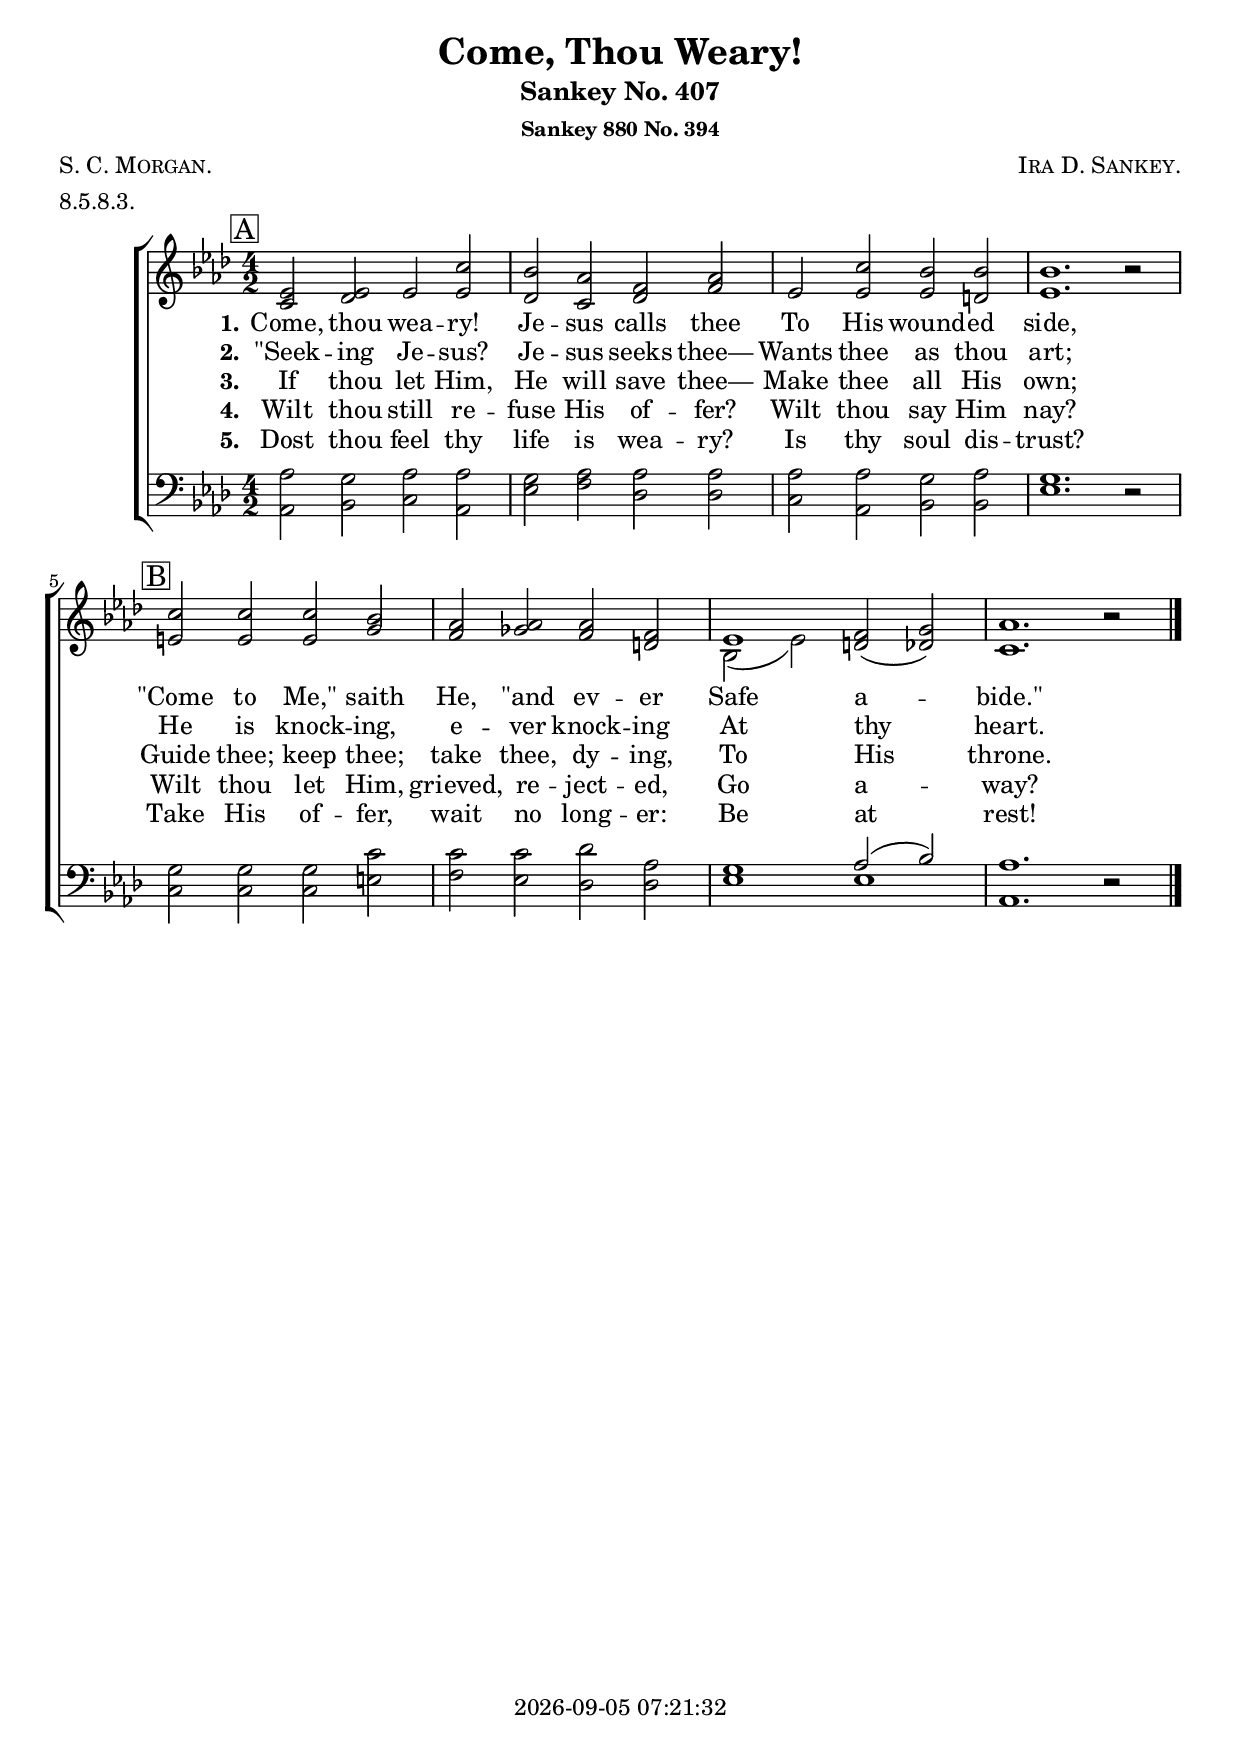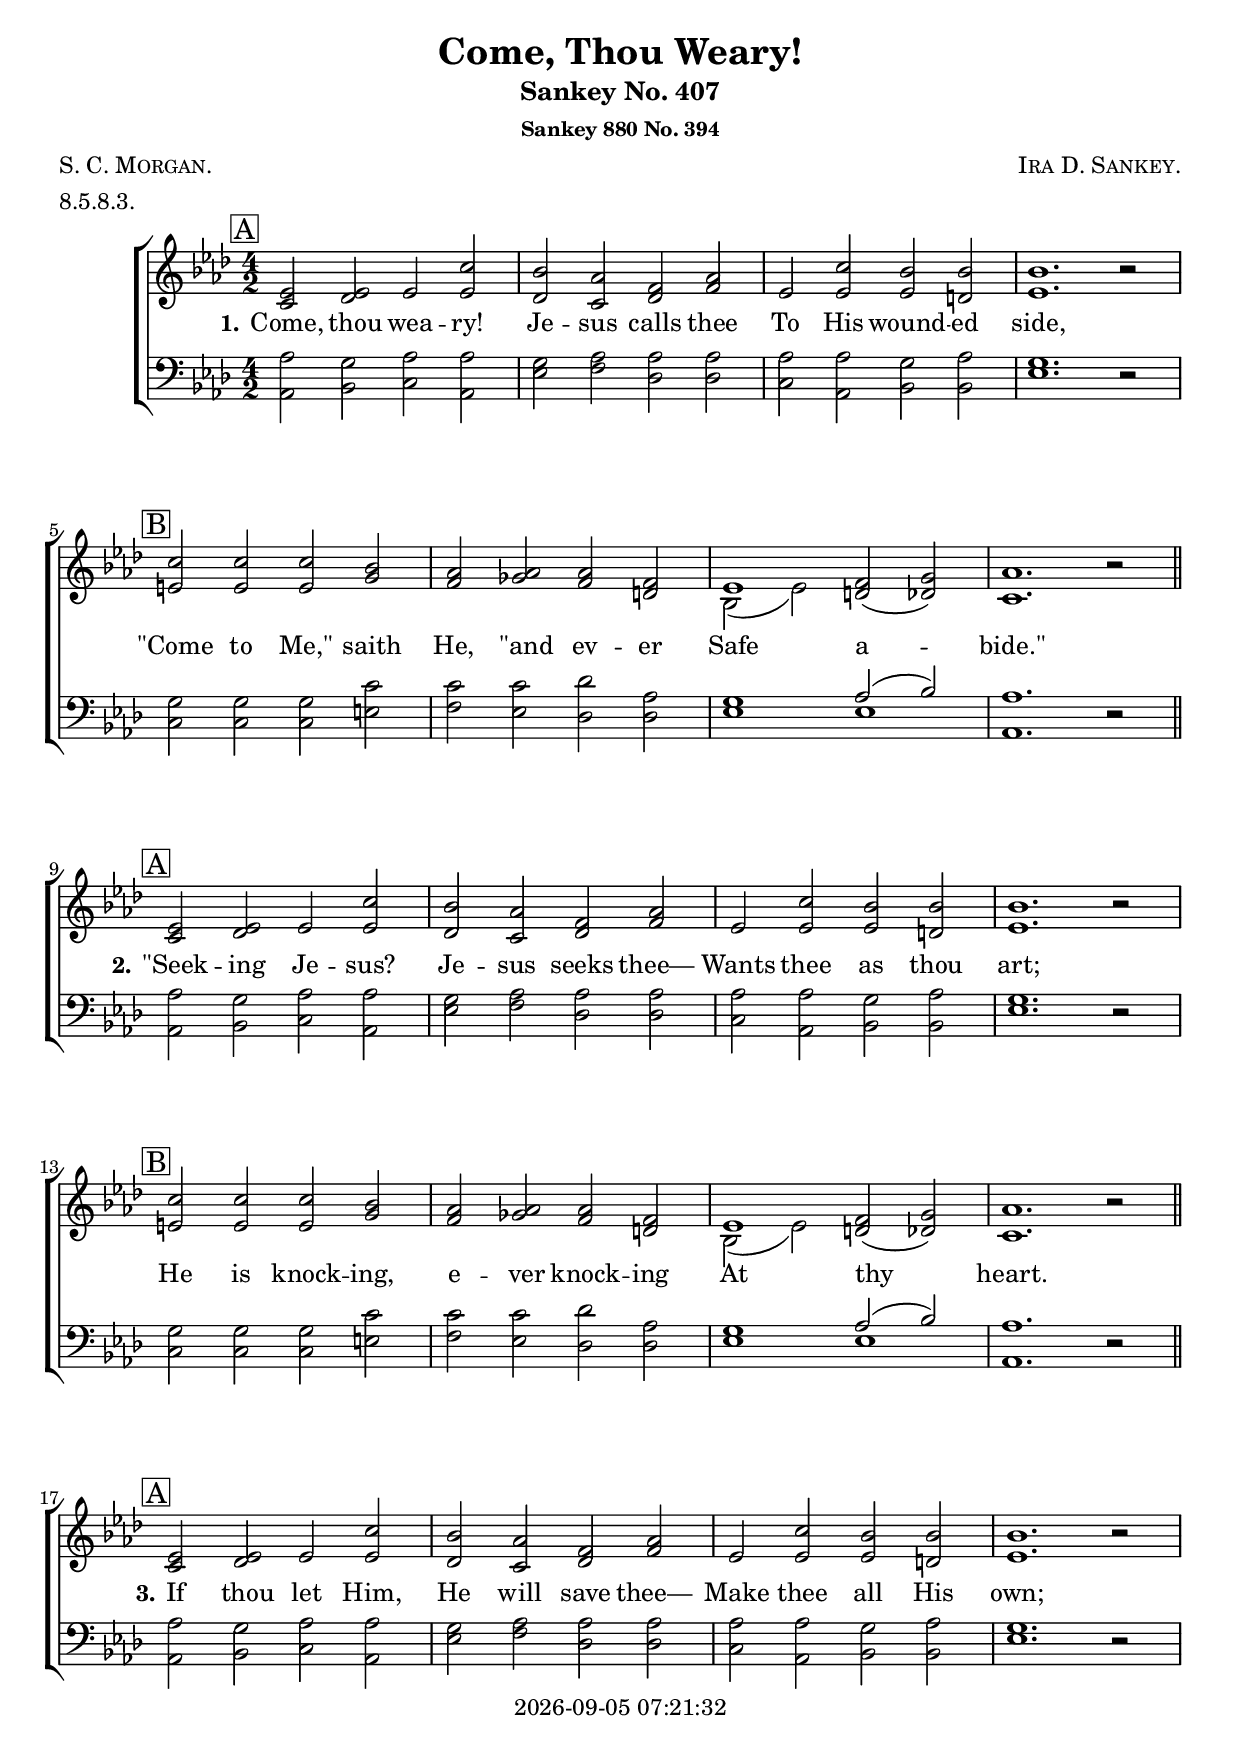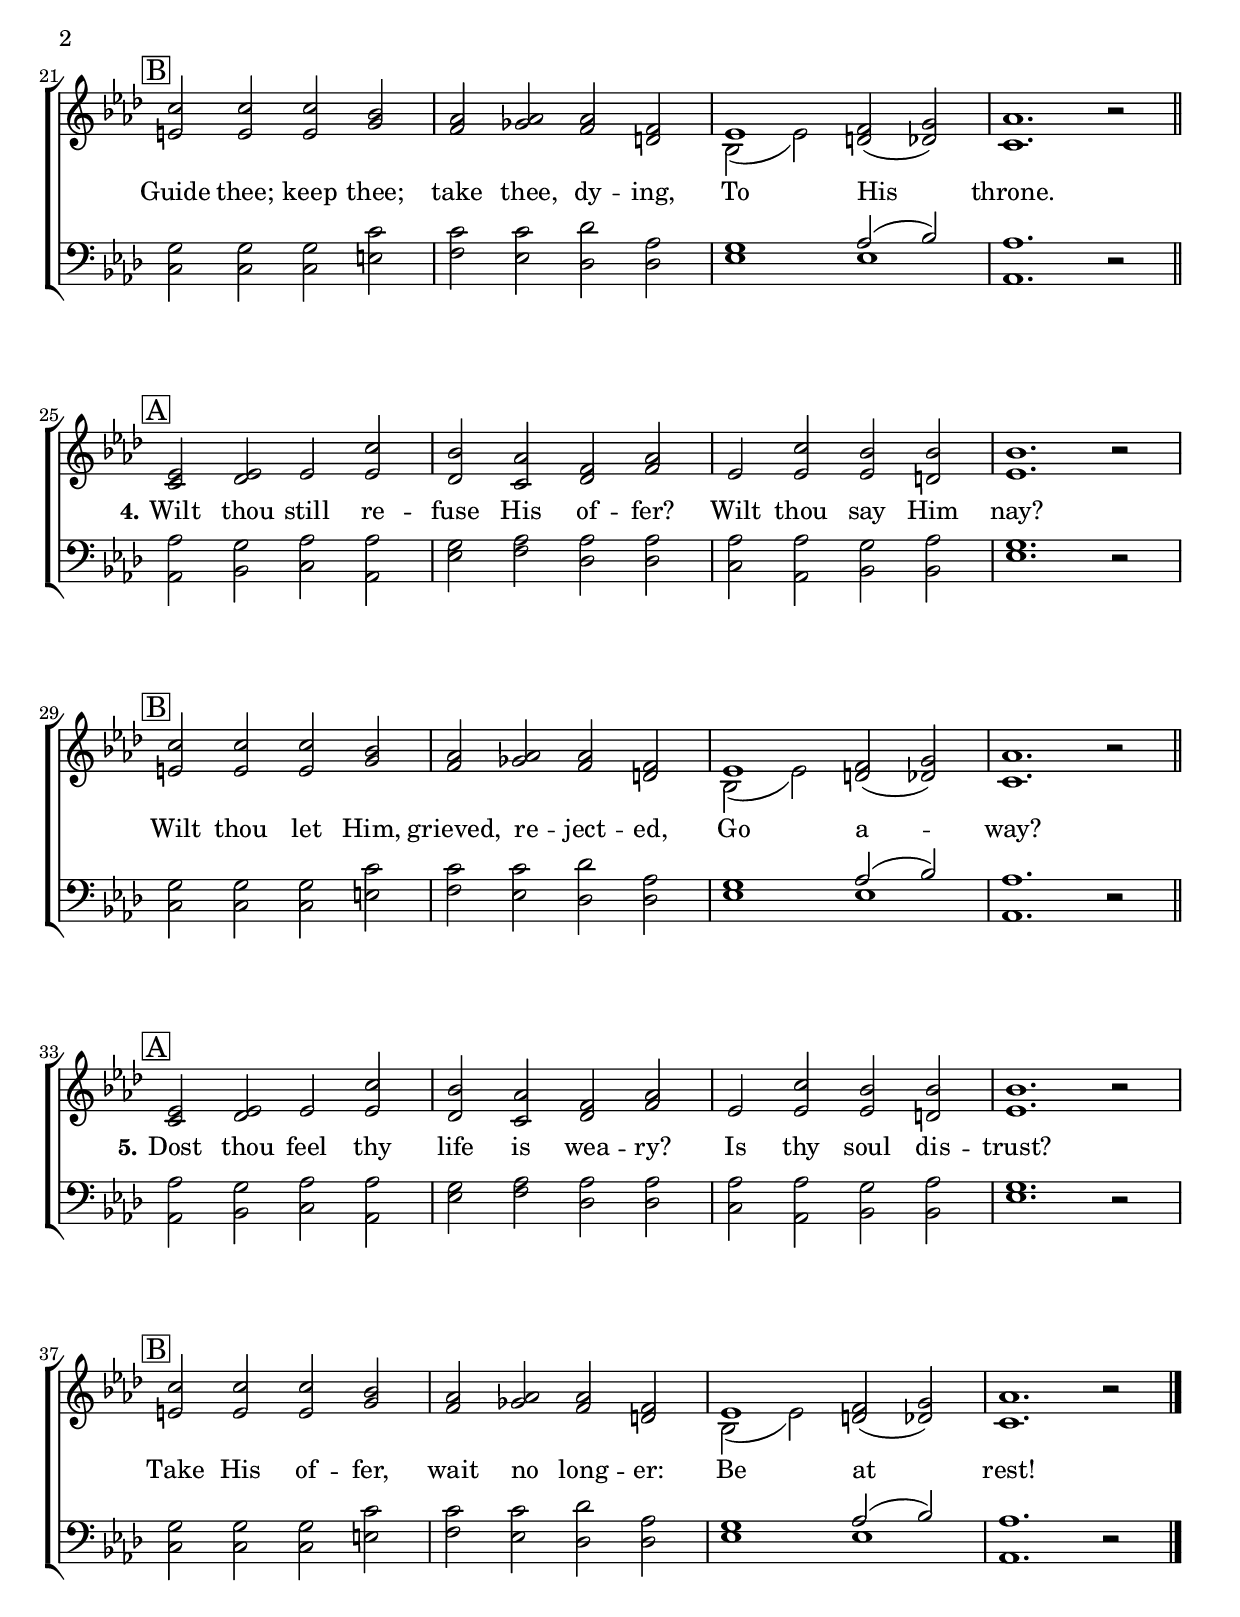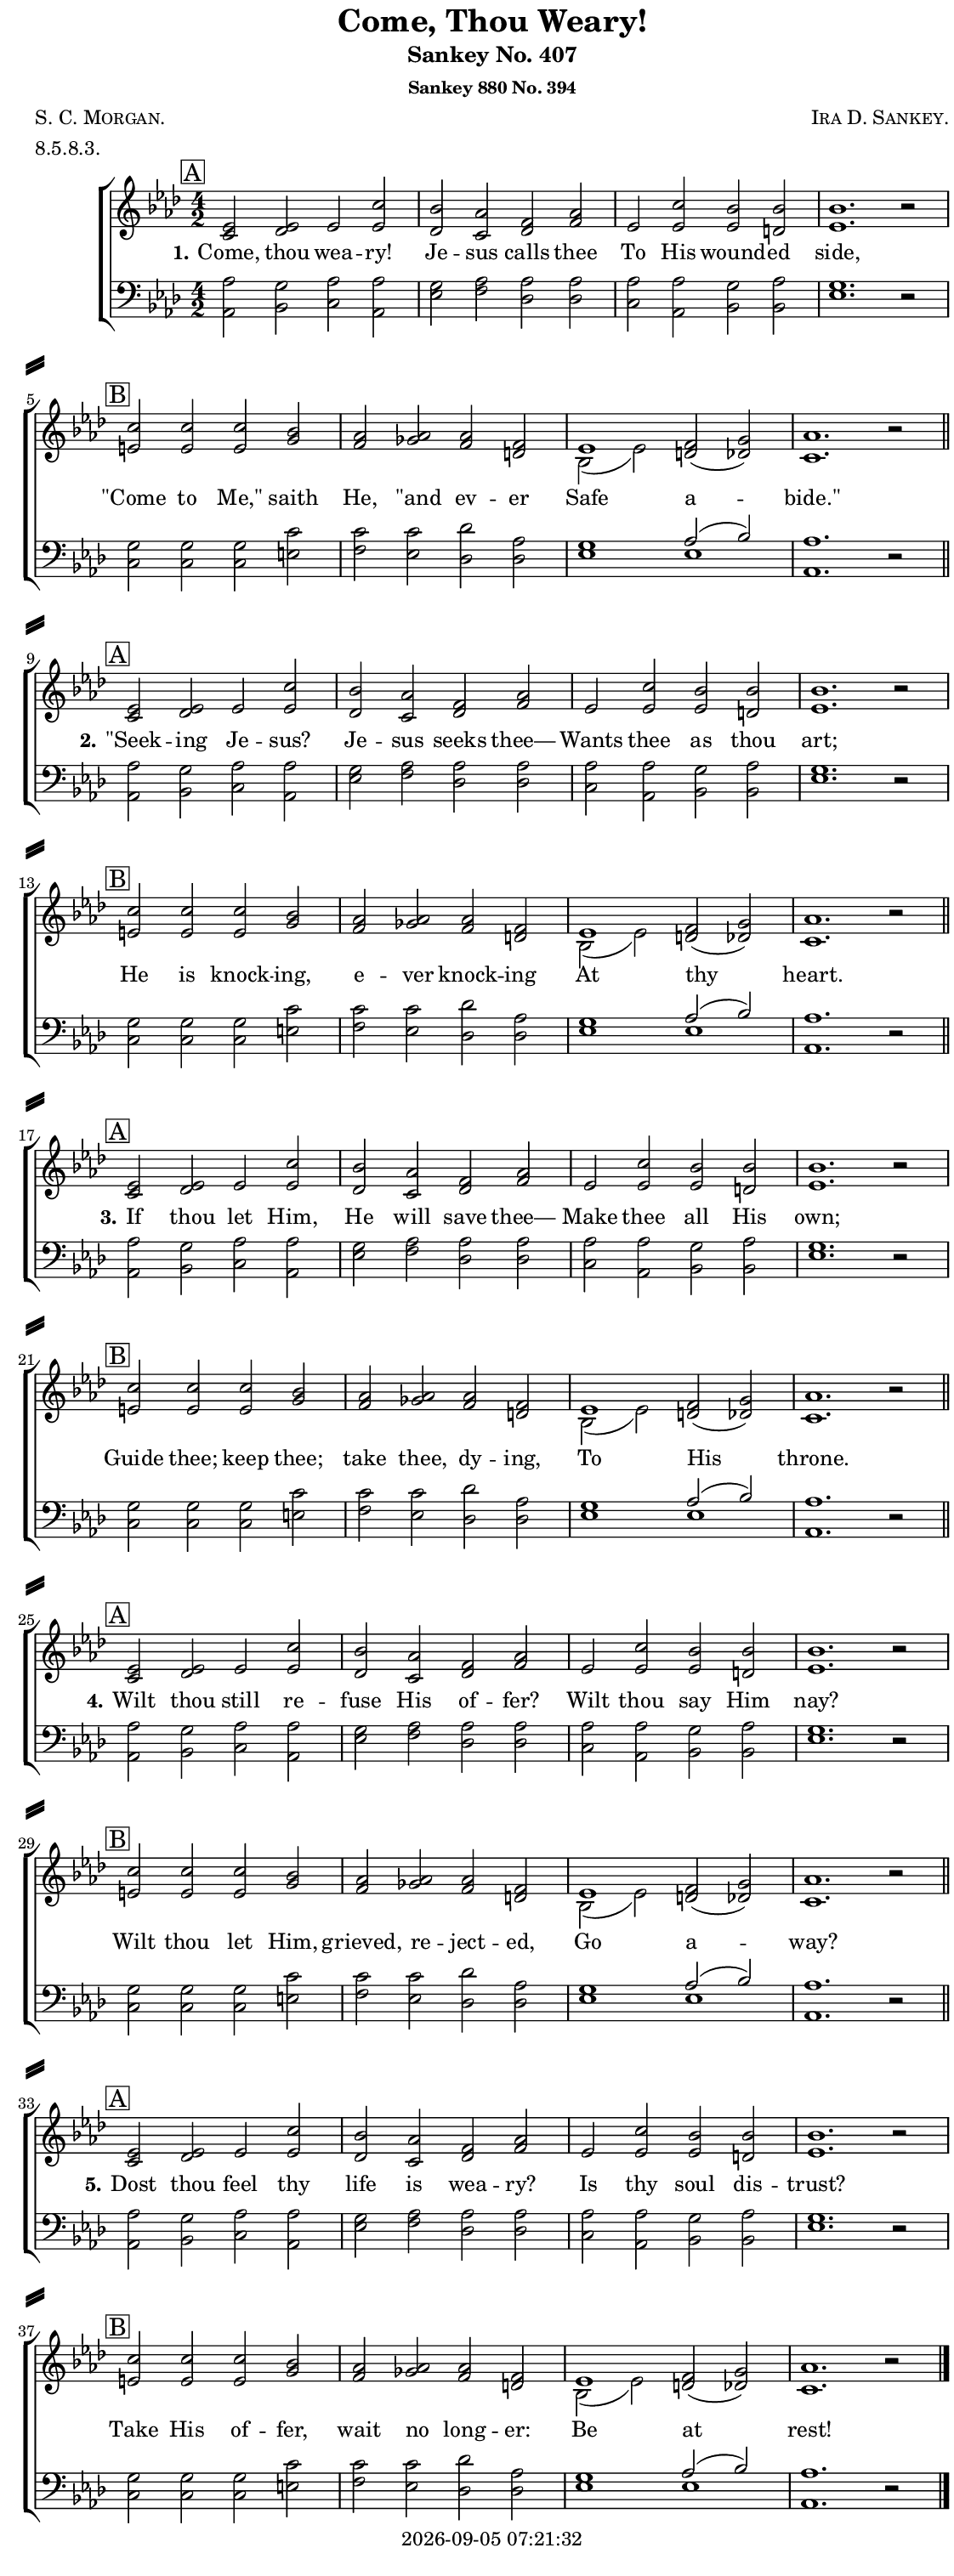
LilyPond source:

\version "2.22.1"

\include "articulate.ly"

today = #(strftime "%Y-%m-%d %H:%M:%S" (localtime (current-time)))

\header {
% centered at top
%  dedication  = "dedication"
  title       = "Come, Thou Weary!"
  subtitle    = "Sankey No. 407"
  subsubtitle = "Sankey 880 No. 394"
%  instrument  = "instrument"
  
% arrangement of following lines:
%
%  poet    composer
%  meter   arranger
%  piece       opus

  composer    = \markup\smallCaps "Ira D. Sankey."
%  arranger    = "arranger"
%  opus        = "opus"

  poet        = \markup\smallCaps "S. C. Morgan."
  meter       = \markup\smallCaps "8.5.8.3."
%  piece       = \markup\smallCaps "piece"

% centered at bottom
% tagline     = "tagline" % default lilypond version
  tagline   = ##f
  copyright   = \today
}

% #(set-global-staff-size 16)

global = {
  \key aes \major
  \time 4/2
}

RehearsalTrack = {
% \set Score.currentBarNumber = #5
  \mark \markup { \box "A" } s1*8
  \mark \markup { \box "B" } s1*8
}

TempoTrack = {
  \set Score.tempoHideNote = ##t
  \tempo 4=120
}

nl = { \bar "||" \break }

soprano = \relative {
  \autoBeamOff
  ees'2 2 2 c'
  bes2 aes f aes
  ees2 c' bes bes
  bes1. r2
  c2 2 2 bes % B
  aes2 2 2 f
  ees1 f2(g)
  aes1. r2
}

alto = \relative {
  \autoBeamOff
  c'2 des ees ees
  des2 c des f
  ees2 2 2 d
  ees1. r2
  e2 2 2 g % B
  f2 ges f d
  bes2(ees) d(des)
  c1. r2
}

tenor = \relative {
  \autoBeamOff
  aes2 g aes aes
  g2 aes aes aes
  aes2 2 g aes
  g1. r2
  g2 2 2 c % B
  c2 2 des aes
  g1 aes2(bes)
  aes1. r2
}

bass = \relative {
  \autoBeamOff
  aes,2 bes c aes
  ees'2 f des des
  c2 aes bes bes ees1. r2
  c2 2 2 e % B
  f2 ees des des
  ees1 1
  aes,1. r2
}

nom  = {   \set ignoreMelismata = ##t }
yesm = { \unset ignoreMelismata       }

chorus = \lyricmode {
}

chorusMen = \lyricmode {
}

verses = 5

wordsOne = \lyricmode {
  \set stanza = "1."
  Come, thou wea -- ry! Je -- sus calls thee
  To His wound -- ed side,
  "\"Come" to "Me,\"" saith He, "\"and" ev -- er
  Safe a -- "bide.\""
}
  
wordsTwo = \lyricmode {
  \set stanza = "2."
  "\"Seek" -- ing Je -- sus? Je -- sus seeks thee—
  Wants thee as thou art;
  He is knock -- ing, e -- ver knock -- ing
  At thy heart.
}
  
wordsThree = \lyricmode {
  \set stanza = "3."
  If thou let Him, He will save thee—
  Make thee all His own;
  Guide thee; keep thee; take thee, dy -- ing,
  To His throne.
}
  
wordsFour = \lyricmode {
  \set stanza = "4."
  Wilt thou still re -- fuse His of -- fer?
  Wilt thou say Him nay?
  Wilt thou let Him, grieved, re -- ject -- ed,
  Go a -- way?
}
  
wordsFive = \lyricmode {
  \set stanza = "5."
  Dost thou feel thy life is wea -- ry?
  Is thy soul dis -- trust?
  Take His of -- fer, wait no long -- er:
  Be at rest!
}
  
wordsMidi = \lyricmode {
  \set stanza = "1."
  "Come, " "thou " wea "ry! " Je "sus " "calls " "thee "
  "\nTo " "His " wound "ed " "side, "
  "\n\"Come " "to " "Me,\" " "saith " "He, " "\"and " ev "er "
  "\nSafe " a "bide.\" "

  \set stanza = "2."
  "\n\"Seek" "ing " Je "sus? " Je "sus " "seeks " "thee— "
  "\nWants " "thee " "as " "thou " "art; "
  "\nHe " "is " knock "ing, " e "ver " knock "ing "
  "\nAt " "thy " "heart. "

  \set stanza = "3."
  "\nIf " "thou " "let " "Him, " "He " "will " "save " "thee— "
  "\nMake " "thee " "all " "His " "own; "
  "\nGuide " "thee; " "keep " "thee; " "take " "thee, " dy "ing, "
  "\nTo " "His " "throne. "

  \set stanza = "4."
  "\nWilt " "thou " "still " re "fuse " "His " of "fer? "
  "\nWilt " "thou " "say " "Him " "nay? "
  "\nWilt " "thou " "let " "Him, " "grieved, " re ject "ed, "
  "\nGo " a "way? "

  \set stanza = "5."
  "\nDost " "thou " "feel " "thy " "life " "is " wea "ry? "
  "\nIs " "thy " "soul " dis "trust? "
  "\nTake " "His " of "fer, " "wait " "no " long "er: "
  "\nBe " "at " "rest! "
}

wordsMidiMen = \lyricmode {
}

\book {
  \bookOutputSuffix "midi"
  \score {
%    \articulate
        \new ChoirStaff <<
                                % Soprano staff
          \new Staff = soprano
          <<
            \new Voice { \repeat unfold \verses \TempoTrack     }
            \new Voice { \global \repeat unfold \verses \soprano \bar "|." }
            \addlyrics \wordsMidi
          >>
                                % Alto staff
          \new Staff = alto
          <<
            \new Voice { \global \repeat unfold \verses { \alto \nl } \bar "|." }
          >>
                                % Tenor staff
          \new Staff = tenor
          <<
            \clef "treble_8"
            \new Voice { \global \repeat unfold \verses \tenor }
            \addlyrics \wordsMidiMen
          >>
                                % Bass staff
          \new Staff = bass
          <<
            \clef "bass"
            \new Voice { \global \repeat unfold \verses \bass }
          >>
        >>
    \midi {}
  }
}

\book {
  \bookOutputSuffix "repeat"
  \score {
        \new ChoirStaff <<
                                  % Joint soprano/alto staff
          \new Staff = women \with { printPartCombineTexts = ##f }
          <<
            \new Voice \RehearsalTrack
            \new Voice \TempoTrack
            \new NullVoice = "aligner" \soprano
            \new Voice \partCombine { \global \soprano \bar "|." } { \global \alto }
            \new Lyrics \lyricsto "aligner" { \wordsOne \chorus }
            \new Lyrics \lyricsto "aligner"   \wordsTwo
            \new Lyrics \lyricsto "aligner"   \wordsThree
            \new Lyrics \lyricsto "aligner"   \wordsFour
            \new Lyrics \lyricsto "aligner"   \wordsFive
                                  % Joint tenor/bass staff
          \new Staff = men \with { printPartCombineTexts = ##f }
          <<
            \clef "bass"
            \new Voice \partCombine { \global \tenor } { \global \bass }
            \new NullVoice = alignerT { \tenor }
          >>
          \new Lyrics \with {alignAboveContext = men} \lyricsto alignerT \chorusMen
        >>
>>
    \layout {
      indent = 1.5\cm
      \pointAndClickOff
      \context {
        \Staff \RemoveAllEmptyStaves
      }
    }
  }
}

\book {
  \bookOutputSuffix "single"
  \score {
        \new ChoirStaff <<
                                  % Joint soprano/alto staff
          \new Staff = women \with { printPartCombineTexts = ##f }
          <<
            \new Voice { \repeat unfold \verses \RehearsalTrack }
            \new Voice { \repeat unfold \verses \TempoTrack }
            \new NullVoice = "aligner" { \repeat unfold \verses \soprano }
            \new Voice \partCombine { \global \repeat unfold \verses \soprano \bar "|." }
                                    { \global \repeat unfold \verses { \alto \nl } \bar "|." }
            \new Lyrics \lyricsto "aligner" { \wordsOne   \chorus
                                              \wordsTwo   \chorus
                                              \wordsThree \chorus
                                              \wordsFour  \chorus
                                              \wordsFive  \chorus
                                            }
          >>
                                  % Joint tenor/bass staff
          \new Staff = men \with { printPartCombineTexts = ##f }
          <<
            \clef "bass"
            \new Voice \partCombine { \global \repeat unfold \verses \tenor }
                                    { \global \repeat unfold \verses \bass }
            \new NullVoice = alignerT { \repeat unfold \verses \tenor }
          >>
          \new Lyrics \with {alignAboveContext = men} \lyricsto alignerT { \repeat unfold \verses \chorusMen }
        >>
    \layout {
      indent = 1.5\cm
      \pointAndClickOff
      \context {
        \Staff \RemoveAllEmptyStaves
      }
    }
  }
}

\book {
  \bookOutputSuffix "singlepage"
  \paper {
    top-margin = 0
    left-margin = 7
    right-margin = 1
    paper-width = 190\mm
    page-breaking = #ly:one-page-breaking
    system-system-spacing.basic-distance = #15
    system-separator-markup = \slashSeparator
  }
  \score {
        \new ChoirStaff <<
                                  % Joint soprano/alto staff
          \new Staff = women \with { printPartCombineTexts = ##f }
          <<
            \new Voice { \repeat unfold \verses \RehearsalTrack }
            \new Voice { \repeat unfold \verses \TempoTrack }
            \new NullVoice = "aligner" { \repeat unfold \verses \soprano }
            \new Voice \partCombine { \global \repeat unfold \verses \soprano \bar "|." }
                                    { \global \repeat unfold \verses { \alto \nl } \bar "|." }
            \new Lyrics \lyricsto "aligner" { \wordsOne   \chorus
                                              \wordsTwo   \chorus
                                              \wordsThree \chorus
                                              \wordsFour  \chorus
                                              \wordsFive  \chorus
                                            }
          >>
                                  % Joint tenor/bass staff
          \new Staff = men \with { printPartCombineTexts = ##f }
          <<
            \clef "bass"
            \new Voice \partCombine { \global \repeat unfold \verses \tenor }
                                    { \global \repeat unfold \verses \bass }
            \new NullVoice = alignerT { \repeat unfold \verses \tenor }
          >>
          \new Lyrics \with {alignAboveContext = men} \lyricsto alignerT { \repeat unfold \verses \chorusMen }
        >>
    \layout {
      indent = 1.5\cm
      \pointAndClickOff
      \context {
        \Staff \RemoveAllEmptyStaves
      }
    }
  }
}
